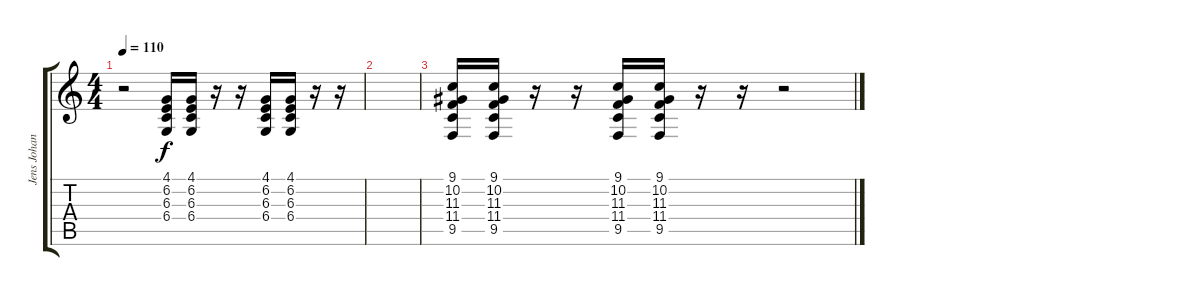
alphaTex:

\track ("Jens Johansson" "Jens Johan") {instrument stringensemble1}
\staff {score tabs}
\tuning (Eb4 Bb3 Gb3 Db3 Ab2 Eb2) {hide}
\ts (4 4)
\tempo 110
\clef g2
\ks c
r.2{dy f} (4.1 6.2 6.3 6.4).16 (4.1 6.2 6.3 6.4).16 r.16 r.16 (4.1 6.2 6.3 6.4).16 (4.1 6.2 6.3 6.4).16 r.16 r.16 |
|
(9.1 10.2 11.3 11.4 9.5).16 (9.1 10.2 11.3 11.4 9.5).16 r.16 r.16 (9.1 10.2 11.3 11.4 9.5).16 (9.1 10.2 11.3 11.4 9.5).16 r.16 r.16 r.2
